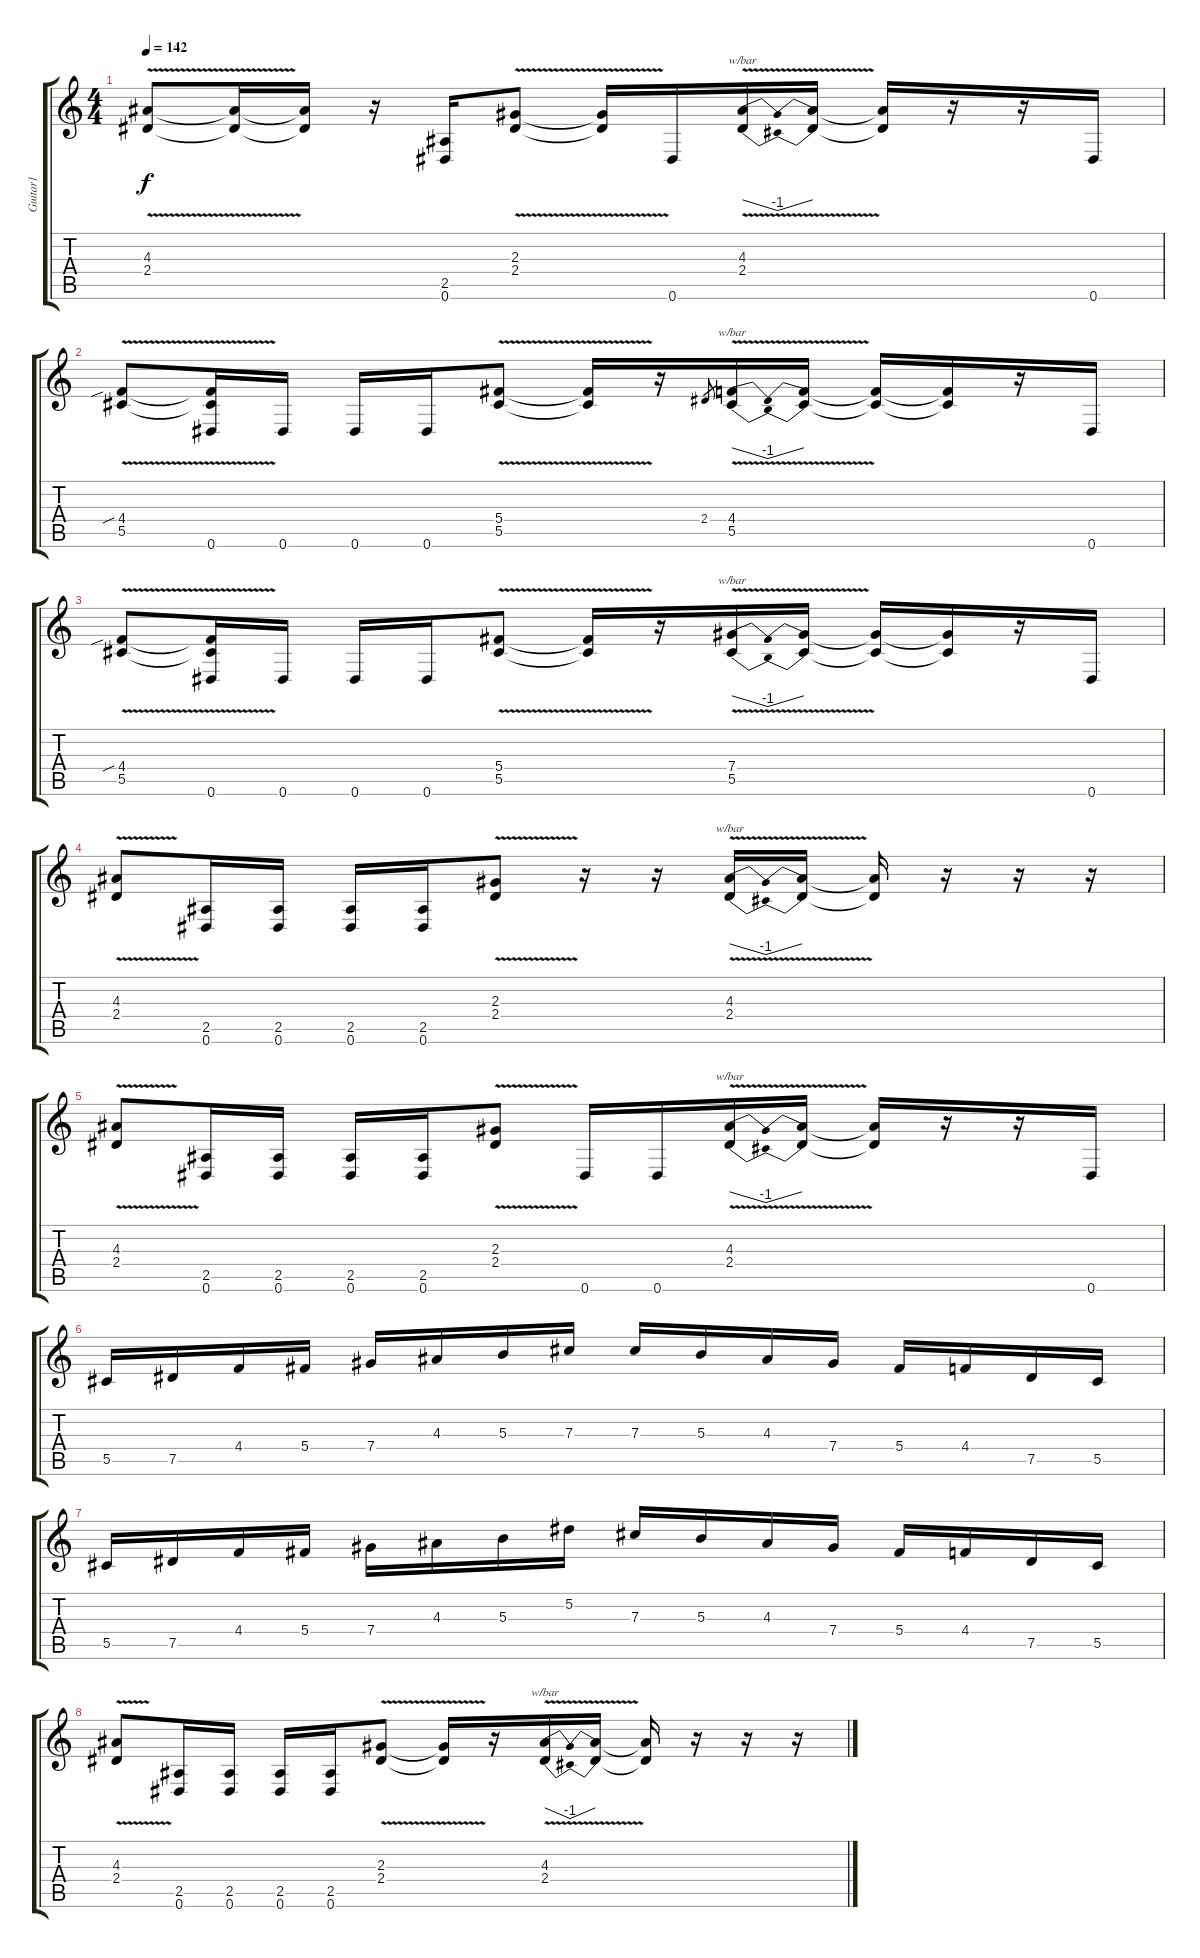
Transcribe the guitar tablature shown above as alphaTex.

\track ("Guitar1" "Guitar1") {instrument distortionguitar}
\staff {score tabs}
\tuning (Eb4 Bb3 Gb3 Db3 Ab2 Eb2) {hide}
\ts (4 4)
\tempo 142
\clef g2
\ks c
(4.3{v} 2.4{v}).8{dy f} (4.3{t} 2.4{t}).16 (4.3{t} 2.4{t}).16 r.16 (2.5 0.6).16 (2.3{v} 2.4{v}).8 (2.3{t} 2.4{t}).16 0.6.16 (4.3{v} 2.4{v}).16{tbe (dip default 0 0 30 -4 60 0)} (4.3{t} 2.4{t}).16 (4.3{t} 2.4{t}).16 r.16 r.16 0.6.16 |
(4.4{v sib} 5.5{v}).8 (4.4{t} 5.5{t} 0.6).16 0.6.16 0.6.16 0.6.16 (5.4{v} 5.5{v}).8 (5.4{t} 5.5{t}).16 r.16 2.4.8{gr} (4.4{v} 5.5{v}).16{tbe (dip default 0 0 30 -4 60 0)} (4.4{t} 5.5{t}).16 (4.4{t} 5.5{t}).16 (4.4{t} 5.5{t}).16 r.16 0.6.16 |
(4.4{v sib} 5.5{v}).8 (4.4{t} 5.5{t} 0.6).16 0.6.16 0.6.16 0.6.16 (5.4{v} 5.5{v}).8 (5.4{t} 5.5{t}).16 r.16 (7.4{v} 5.5{v}).16{tbe (dip default 0 0 30 -4 60 0)} (7.4{t} 5.5{t}).16 (7.4{t} 5.5{t}).16 (7.4{t} 5.5{t}).16 r.16 0.6.16 |
(4.3{v} 2.4{v}).8 (2.5 0.6).16 (2.5 0.6).16 (2.5 0.6).16 (2.5 0.6).16 (2.3{v} 2.4{v}).8 r.16 r.16 (4.3{v} 2.4{v}).16{tbe (dip default 0 0 30 -4 60 0)} (4.3{t} 2.4{t}).16 (4.3{t} 2.4{t}).16 r.16 r.16 r.16 |
(4.3{v} 2.4{v}).8 (2.5 0.6).16 (2.5 0.6).16 (2.5 0.6).16 (2.5 0.6).16 (2.3{v} 2.4{v}).8 0.6.16 0.6.16 (4.3{v} 2.4{v}).16{tbe (dip default 0 0 30 -4 60 0)} (4.3{t} 2.4{t}).16 (4.3{t} 2.4{t}).16 r.16 r.16 0.6.16 |
5.5.16 7.5.16 4.4.16 5.4.16 7.4.16 4.3.16 5.3.16 7.3.16 7.3.16 5.3.16 4.3.16 7.4.16 5.4.16 4.4.16 7.5.16 5.5.16 |
5.5.16 7.5.16 4.4.16 5.4.16 7.4.16 4.3.16 5.3.16 5.2.16 7.3.16 5.3.16 4.3.16 7.4.16 5.4.16 4.4.16 7.5.16 5.5.16 |
(4.3{v} 2.4{v}).8 (2.5 0.6).16 (2.5 0.6).16 (2.5 0.6).16 (2.5 0.6).16 (2.3{v} 2.4{v}).8 (2.3{t} 2.4{t}).16 r.16 (4.3{v} 2.4{v}).16{tbe (dip default 0 0 30 -4 60 0)} (4.3{t} 2.4{t}).16 (4.3{t} 2.4{t}).16 r.16 r.16 r.16
